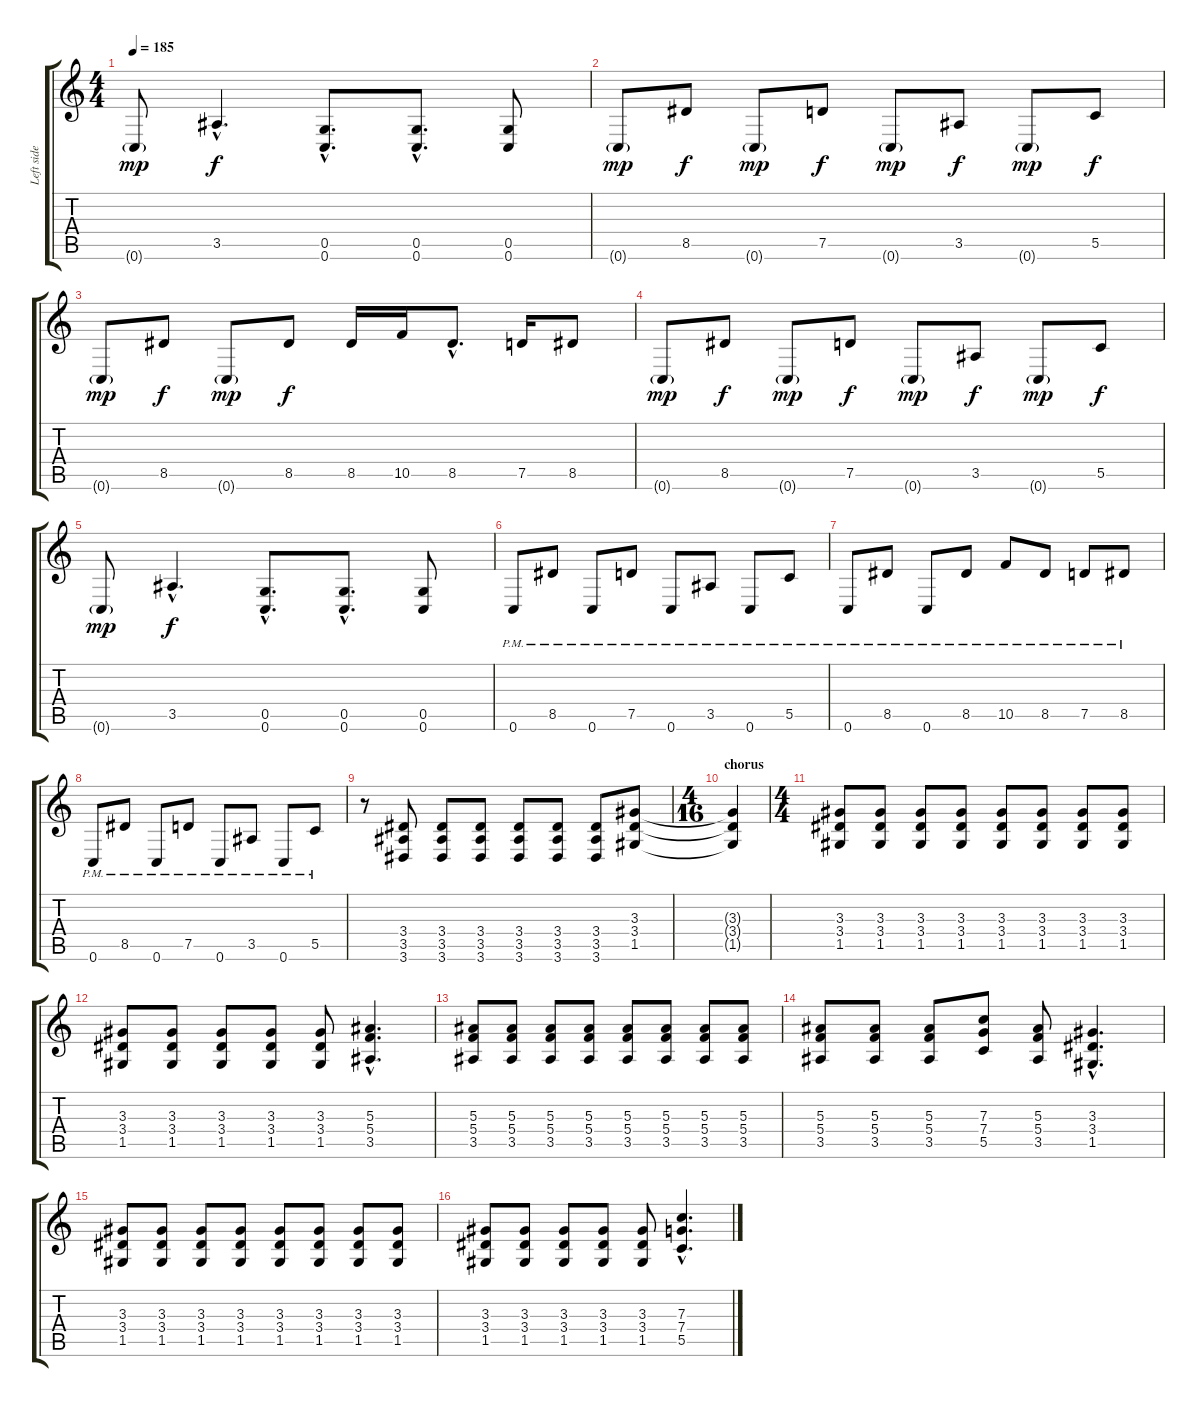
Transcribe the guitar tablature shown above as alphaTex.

\track ("Left side" "Left side") {instrument distortionguitar}
\staff {score tabs}
\tuning (D4 A3 F3 C3 G2 C2) {hide}
\ts (4 4)
\tempo 185
\clef g2
\ks c
0.6{g}.8{dy mp} 3.5{hac}.4{d dy f} (0.5{hac} 0.6{hac}).8{d} (0.5{hac} 0.6{hac}).8{d} (0.5 0.6).8 |
0.6{g}.8{dy mp} 8.5.8{dy f} 0.6{g}.8{dy mp} 7.5.8{dy f} 0.6{g}.8{dy mp} 3.5.8{dy f} 0.6{g}.8{dy mp} 5.5.8{dy f} |
0.6{g}.8{dy mp} 8.5.8{dy f} 0.6{g}.8{dy mp} 8.5.8{dy f} 8.5.16 10.5.16 8.5{hac}.8{d} 7.5.16 8.5.8 |
0.6{g}.8{dy mp} 8.5.8{dy f} 0.6{g}.8{dy mp} 7.5.8{dy f} 0.6{g}.8{dy mp} 3.5.8{dy f} 0.6{g}.8{dy mp} 5.5.8{dy f} |
0.6{g}.8{dy mp} 3.5{hac}.4{d dy f} (0.5{hac} 0.6{hac}).8{d} (0.5{hac} 0.6{hac}).8{d} (0.5 0.6).8 |
0.6{pm}.8{instrument electricguitarclean} 8.5{pm}.8 0.6{pm}.8 7.5{pm}.8 0.6{pm}.8 3.5{pm}.8 0.6{pm}.8 5.5{pm}.8 |
0.6{pm}.8 8.5{pm}.8 0.6{pm}.8 8.5{pm}.8 10.5{pm}.8 8.5{pm}.8 7.5{pm}.8 8.5{pm}.8 |
0.6{pm}.8 8.5{pm}.8 0.6{pm}.8 7.5{pm}.8 0.6{pm}.8 3.5{pm}.8 0.6{pm}.8 5.5{pm}.8 |
r.8 (3.4 3.5 3.6).8{instrument distortionguitar} (3.4 3.5 3.6).8 (3.4 3.5 3.6).8 (3.4 3.5 3.6).8 (3.4 3.5 3.6).8 (3.4 3.5 3.6).8 (3.3 3.4 1.5).8 |
\ts (4 16)
\section ("" "chorus")
(3.3{t} 3.4{t} 1.5{t}).4 |
\ts (4 4)
(3.3 3.4 1.5).8 (3.3 3.4 1.5).8 (3.3 3.4 1.5).8 (3.3 3.4 1.5).8 (3.3 3.4 1.5).8 (3.3 3.4 1.5).8 (3.3 3.4 1.5).8 (3.3 3.4 1.5).8 |
(3.3 3.4 1.5).8 (3.3 3.4 1.5).8 (3.3 3.4 1.5).8 (3.3 3.4 1.5).8 (3.3 3.4 1.5).8 (5.3{hac} 5.4{hac} 3.5{hac}).4{d} |
(5.3 5.4 3.5).8 (5.3 5.4 3.5).8 (5.3 5.4 3.5).8 (5.3 5.4 3.5).8 (5.3 5.4 3.5).8 (5.3 5.4 3.5).8 (5.3 5.4 3.5).8 (5.3 5.4 3.5).8 |
(5.3 5.4 3.5).8 (5.3 5.4 3.5).8 (5.3 5.4 3.5).8 (7.3 7.4 5.5).8 (5.3 5.4 3.5).8 (3.3{hac} 3.4{hac} 1.5{hac}).4{d} |
(3.3 3.4 1.5).8 (3.3 3.4 1.5).8 (3.3 3.4 1.5).8 (3.3 3.4 1.5).8 (3.3 3.4 1.5).8 (3.3 3.4 1.5).8 (3.3 3.4 1.5).8 (3.3 3.4 1.5).8 |
(3.3 3.4 1.5).8 (3.3 3.4 1.5).8 (3.3 3.4 1.5).8 (3.3 3.4 1.5).8 (3.3 3.4 1.5).8 (7.3{hac} 7.4{hac} 5.5{hac}).4{d}
